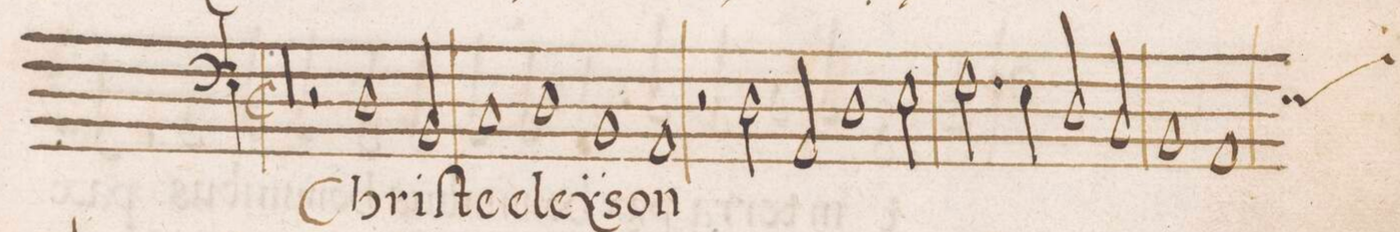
**kern	**text
*I"BASSVS	*
*clefF4	*
*k[]	*
*met(c|)	*
*M2/1	*
0r	.
=14	=14
0r	.
=15	=15
2r	.
1D	Chri-
2BB/	.
=16	=16
1C	-ſte
1D	e-
=17	=17
1BB	-leÿ-
1AA	-son
=18	=18
2r	.
2D\	.
2AA/	.
1D	.
=19	=19
2E\	.
2.F\	.
4E\	.
=20	=20
2D/	.
2C/	.
1BB	.
=21	=21
*custos:E	*
1AA	.
*-	*-
